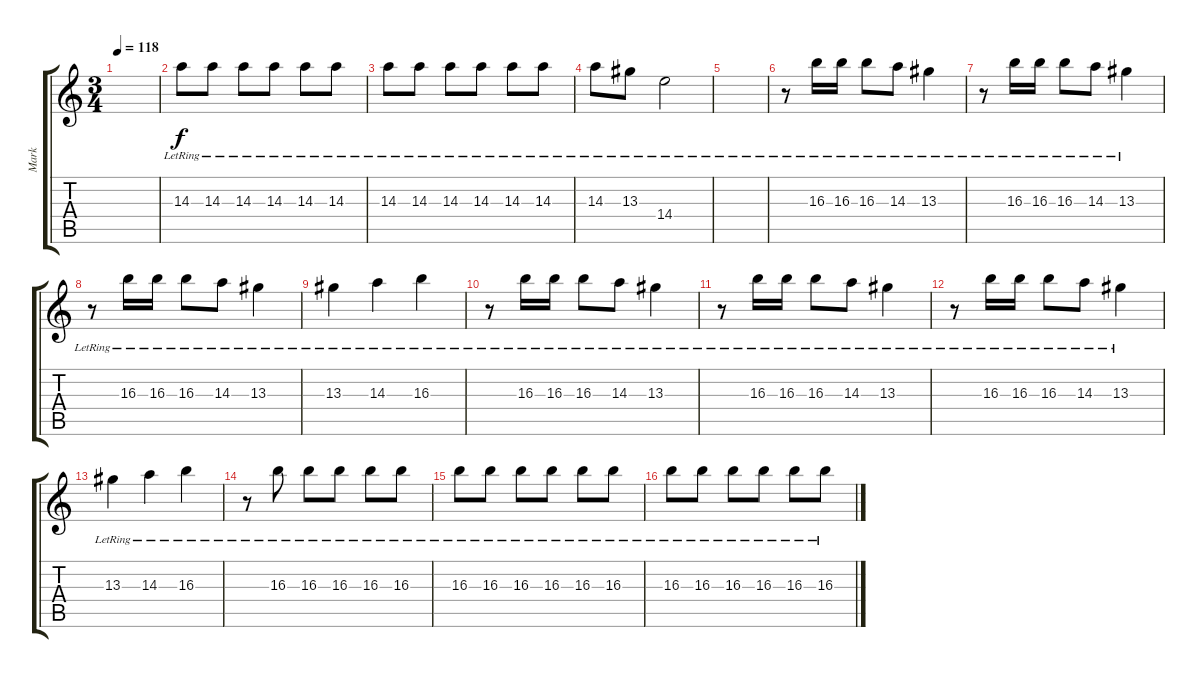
\track ("Mark" "Mark") {instrument acousticguitarsteel}
\staff {score tabs}
\tuning (E4 B3 G3 D3 A2 E2) {hide}
\ts (3 4)
\tempo 118
\clef g2
\ks c
|
14.3{lr}.8 14.3{lr}.8 14.3{lr}.8 14.3{lr}.8 14.3{lr}.8 14.3{lr}.8 |
14.3{lr}.8 14.3{lr}.8 14.3{lr}.8 14.3{lr}.8 14.3{lr}.8 14.3{lr}.8 |
14.3{lr}.8 13.3{lr}.8 14.4{lr}.2 |
|
r.8 16.3{lr}.16 16.3{lr}.16 16.3{lr}.8 14.3{lr}.8 13.3{lr}.4 |
r.8 16.3{lr}.16 16.3{lr}.16 16.3{lr}.8 14.3{lr}.8 13.3{lr}.4 |
r.8 16.3{lr}.16 16.3{lr}.16 16.3{lr}.8 14.3{lr}.8 13.3{lr}.4 |
13.3{lr}.4 14.3{lr}.4 16.3{lr}.4 |
r.8 16.3{lr}.16 16.3{lr}.16 16.3{lr}.8 14.3{lr}.8 13.3{lr}.4 |
r.8 16.3{lr}.16 16.3{lr}.16 16.3{lr}.8 14.3{lr}.8 13.3{lr}.4 |
r.8 16.3{lr}.16 16.3{lr}.16 16.3{lr}.8 14.3{lr}.8 13.3{lr}.4 |
13.3{lr}.4 14.3{lr}.4 16.3{lr}.4 |
r.8 16.3{lr}.8 16.3{lr}.8 16.3{lr}.8 16.3{lr}.8 16.3{lr}.8 |
16.3{lr}.8 16.3{lr}.8 16.3{lr}.8 16.3{lr}.8 16.3{lr}.8 16.3{lr}.8 |
16.3{lr}.8 16.3{lr}.8 16.3{lr}.8 16.3{lr}.8 16.3{lr}.8 16.3{lr}.8
